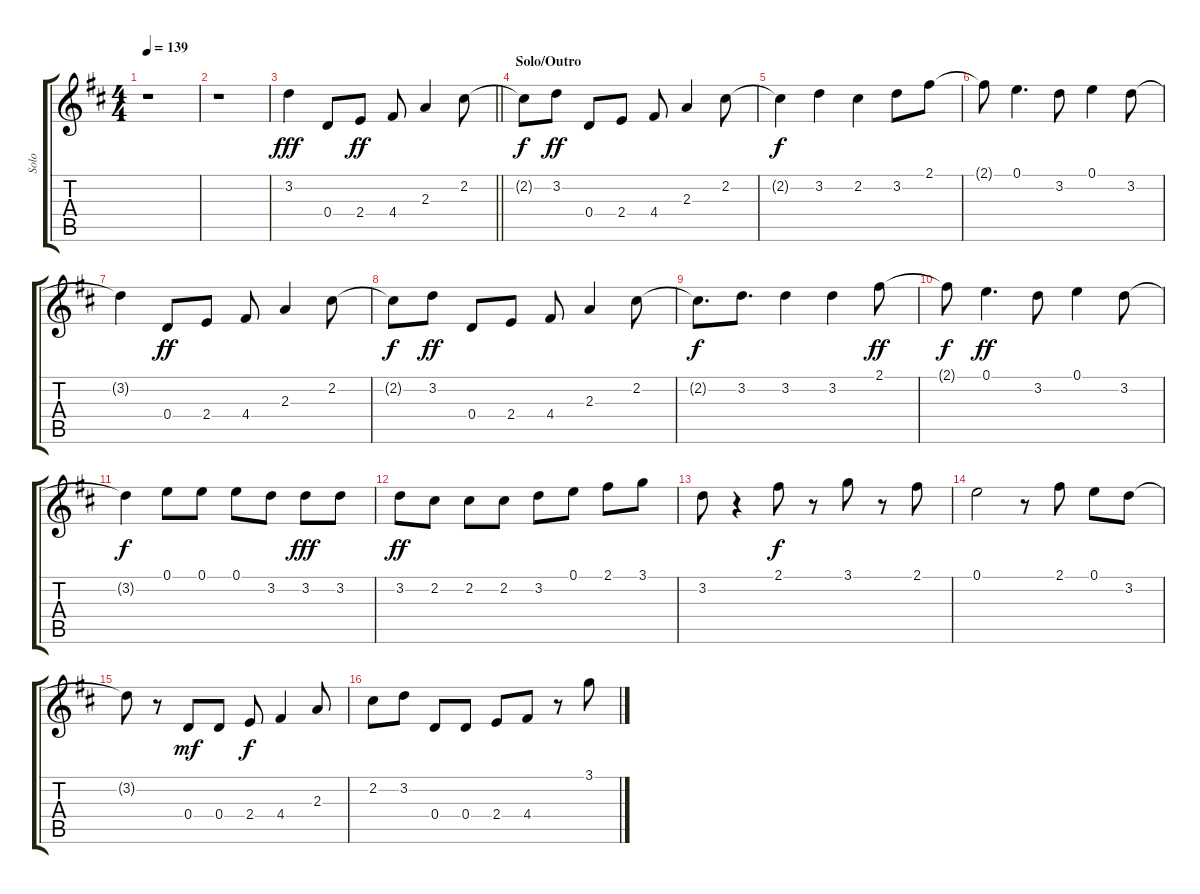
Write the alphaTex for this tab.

\track ("Solo" "Solo") {instrument distortionguitar}
\staff {score tabs}
\tuning (E4 B3 G3 D3 A2 E2) {hide}
\ts (4 4)
\tempo 139
\clef g2
\ks d
r.1{dy f} |
r.1 |
\barLineRight lightlight
3.2.4{dy fff} 0.4.8 2.4.8{dy ff} 4.4.8 2.3.4 2.2.8 |
\section ("" "Solo/Outro")
2.2{t}.8{dy f} 3.2.8{dy ff} 0.4.8 2.4.8 4.4.8 2.3.4 2.2.8 |
2.2{t}.4{dy f} 3.2.4 2.2.4 3.2.8 2.1.8 |
2.1{t}.8 0.1.4{d} 3.2.8 0.1.4 3.2.8 |
3.2{t}.4 0.4.8{dy ff} 2.4.8 4.4.8 2.3.4 2.2.8 |
2.2{t}.8{dy f} 3.2.8{dy ff} 0.4.8 2.4.8 4.4.8 2.3.4 2.2.8 |
2.2{t}.8{d dy f} 3.2.8{d} 3.2.4 3.2.4 2.1.8{dy ff} |
2.1{t}.8{dy f} 0.1.4{d dy ff} 3.2.8 0.1.4 3.2.8 |
3.2{t}.4{dy f} 0.1.8 0.1.8 0.1.8 3.2.8 3.2.8{dy fff} 3.2.8 |
3.2.8{dy ff} 2.2.8 2.2.8 2.2.8 3.2.8 0.1.8 2.1.8 3.1.8 |
3.2.8 r.4 2.1.8{dy f} r.8 3.1.8 r.8 2.1.8 |
0.1.2 r.8 2.1.8 0.1.8 3.2.8 |
3.2{t}.8 r.8 0.4.8{dy mf} 0.4.8 2.4.8{dy f} 4.4.4 2.3.8 |
2.2.8 3.2.8 0.4.8 0.4.8 2.4.8 4.4.8 r.8 3.1.8
